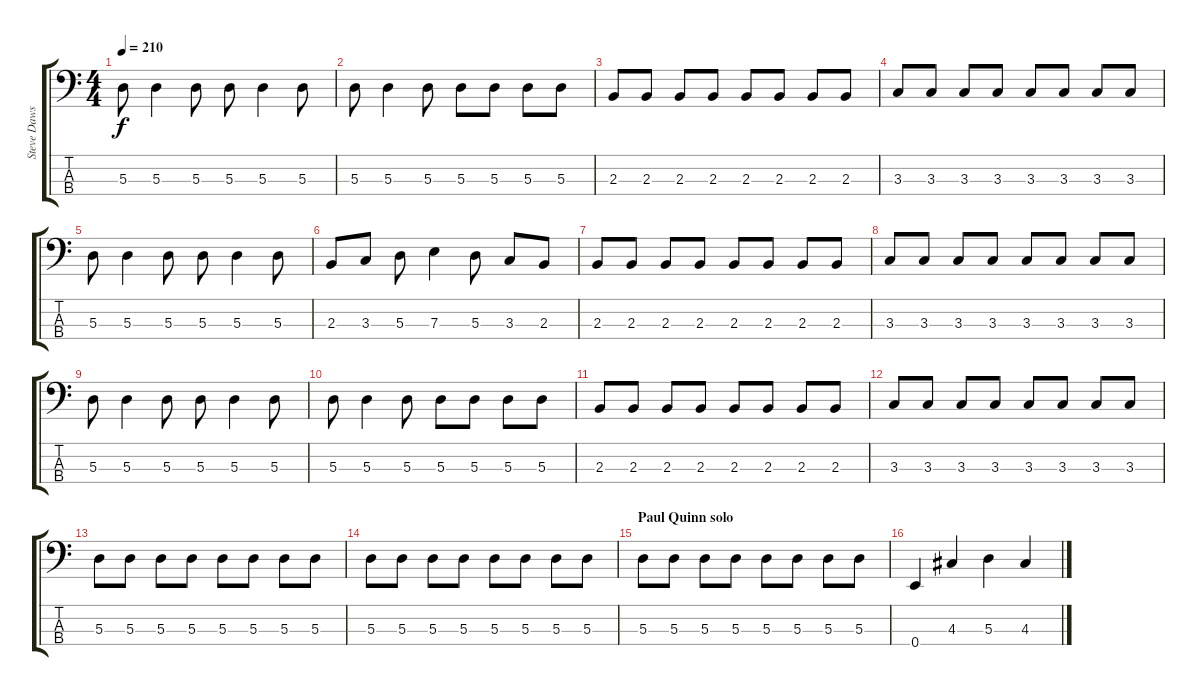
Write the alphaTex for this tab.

\track ("Steve Dawson" "Steve Daws") {instrument electricbassfinger}
\staff {score tabs}
\tuning (G2 D2 A1 E1) {hide}
\ts (4 4)
\tempo 210
\clef f4
\ks c
5.3.8{dy f} 5.3.4 5.3.8 5.3.8 5.3.4 5.3.8 |
5.3.8 5.3.4 5.3.8 5.3.8 5.3.8 5.3.8 5.3.8 |
2.3.8 2.3.8 2.3.8 2.3.8 2.3.8 2.3.8 2.3.8 2.3.8 |
3.3.8 3.3.8 3.3.8 3.3.8 3.3.8 3.3.8 3.3.8 3.3.8 |
5.3.8 5.3.4 5.3.8 5.3.8 5.3.4 5.3.8 |
2.3.8 3.3.8 5.3.8 7.3.4 5.3.8 3.3.8 2.3.8 |
2.3.8 2.3.8 2.3.8 2.3.8 2.3.8 2.3.8 2.3.8 2.3.8 |
3.3.8 3.3.8 3.3.8 3.3.8 3.3.8 3.3.8 3.3.8 3.3.8 |
5.3.8 5.3.4 5.3.8 5.3.8 5.3.4 5.3.8 |
5.3.8 5.3.4 5.3.8 5.3.8 5.3.8 5.3.8 5.3.8 |
2.3.8 2.3.8 2.3.8 2.3.8 2.3.8 2.3.8 2.3.8 2.3.8 |
3.3.8 3.3.8 3.3.8 3.3.8 3.3.8 3.3.8 3.3.8 3.3.8 |
5.3.8 5.3.8 5.3.8 5.3.8 5.3.8 5.3.8 5.3.8 5.3.8 |
5.3.8 5.3.8 5.3.8 5.3.8 5.3.8 5.3.8 5.3.8 5.3.8 |
\section ("" "Paul Quinn solo")
5.3.8 5.3.8 5.3.8 5.3.8 5.3.8 5.3.8 5.3.8 5.3.8 |
0.4.4 4.3.4 5.3.4 4.3.4
